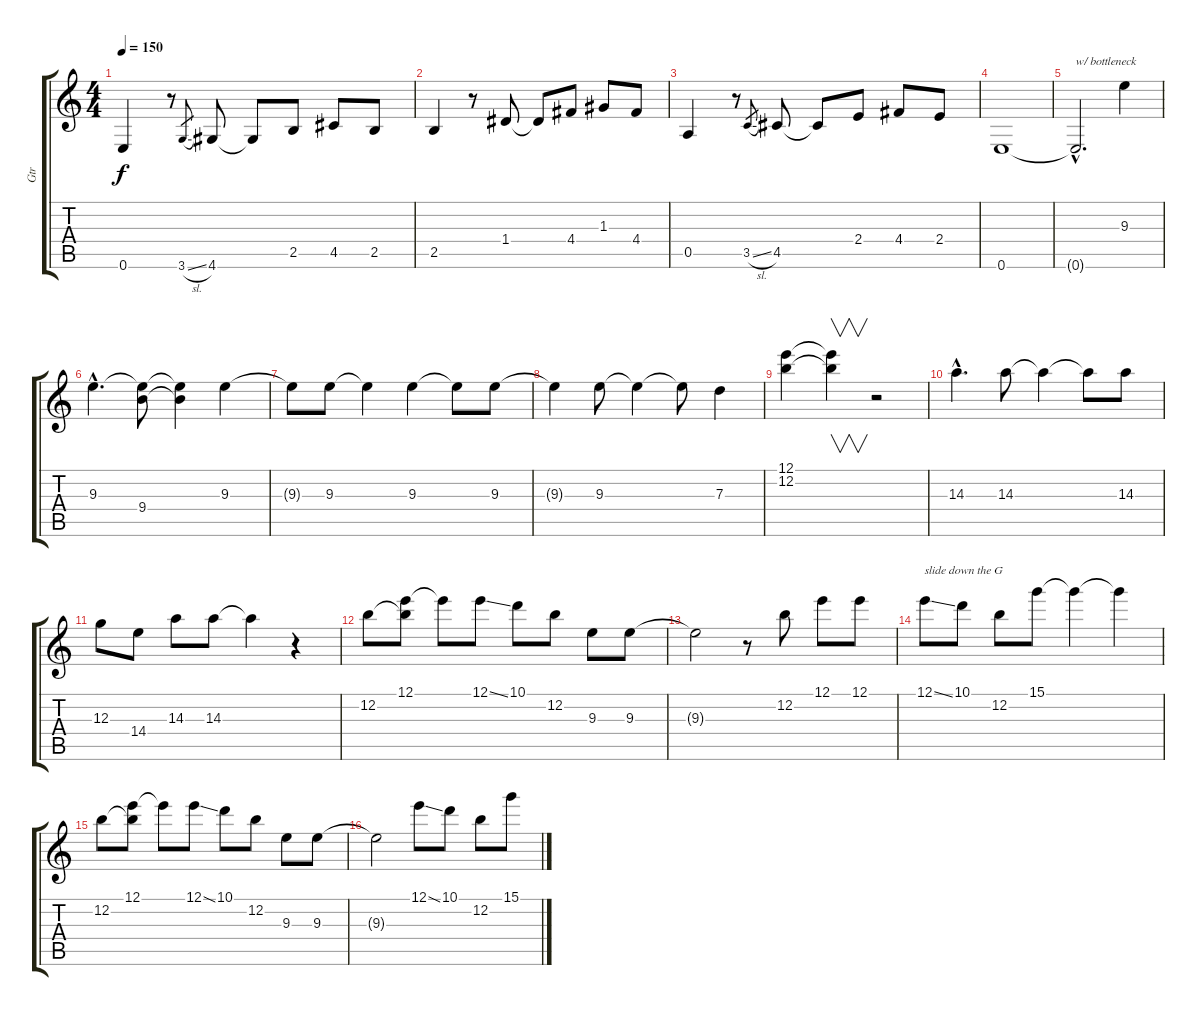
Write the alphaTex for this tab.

\track ("Gtr" "Gtr") {instrument overdrivenguitar}
\staff {score tabs}
\tuning (E4 B3 G3 D3 A2 E2) {hide}
\ts (4 4)
\tempo 150
\clef g2
\ks c
0.6.4{dy f} r.8 3.6{sl}.8{gr} 4.6.8 4.6{t}.8 2.5.8 4.5.8 2.5.8 |
2.5.4 r.8 1.4.8 1.4{t}.8 4.4.8 1.3.8 4.4.8 |
0.5.4 r.8 3.5{sl}.8{gr} 4.5.8 4.5{t}.8 2.4.8 4.4.8 2.4.8 |
0.6.1 |
0.6{hac t}.2{d txt "w/ bottleneck"} 9.3.4 |
9.3{hac}.4{d} (9.3{t} 9.4).8 (9.3{t} 9.4{t}).4 9.3.4 |
9.3{t}.8 9.3.8 9.3{t}.4 9.3.4 9.3{t}.8 9.3.8 |
9.3{t}.4 9.3.8 9.3{t}.4 9.3{t}.8 7.3.4 |
(12.1 12.2).4 (12.1{t} 12.2{t}).4{v} r.2 |
14.3{hac}.4{d} 14.3.8 14.3{t}.4 14.3{t}.8 14.3.8 |
12.3.8 14.4.8 14.3.8 14.3.8 14.3{t}.4 r.4 |
12.2.8 (12.1 12.2{t}).8 12.1{t}.8 12.1{ss}.8 10.1.8 12.2.8 9.3.8 9.3.8 |
9.3{t}.2 r.8 12.2.8 12.1.8 12.1.8 |
12.1{ss}.8{txt "slide down the G"} 10.1.8 12.2.8 15.1.8 15.1{t}.4 15.1{t}.4 |
12.2.8 (12.1 12.2{t}).8 12.1{t}.8 12.1{ss}.8 10.1.8 12.2.8 9.3.8 9.3.8 |
9.3{t}.2 12.1{ss}.8 10.1.8 12.2.8 15.1.8
